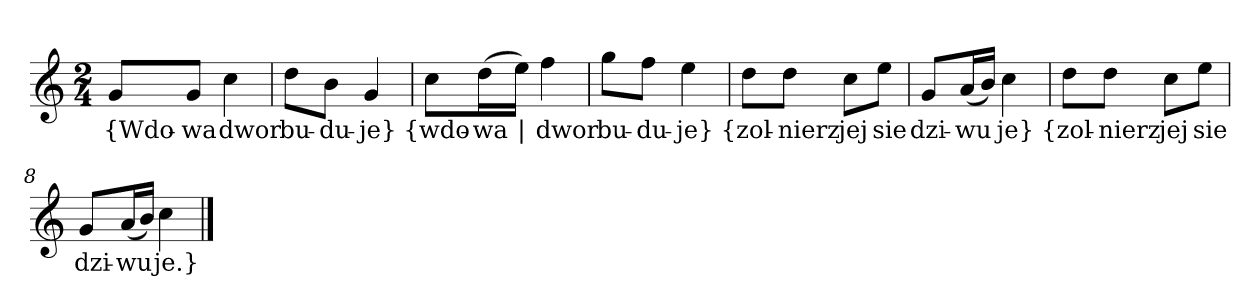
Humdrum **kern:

**kern	**text
*part1	*part1
*staff1	*staff1
*clefG2	*
*k[]	*
*C:	*
*M2/4	*
=	=
8g/L	{Wdo-
8g/J	-wa
4cc	dwor
=2	=2
8dd\L	bu-
8b\J	-du-
4g	-je}
=3y	=3y
8cc\L	{wdo-
(16dd\L	-wa
16ee\JJ)	|
4ff	dwor
=4	=4
8gg\L	bu-
8ff\J	-du-
4ee	-je}
=5y	=5y
8dd\L	{zol-
8dd\J	-nierz
8cc\L	jej
8ee\J	sie
=6	=6
8g/L	dzi-
(16a/L	-wu
16b/JJ)	--
4cc	-je}
=7y	=7y
8dd\L	{zol-
8dd\J	-nierz
8cc\L	jej
8ee\J	sie
=8	=8
8g/L	dzi-
(16a/L	-wu
16b/JJ)	--
4cc	-je.}
==	==
*-	*-
